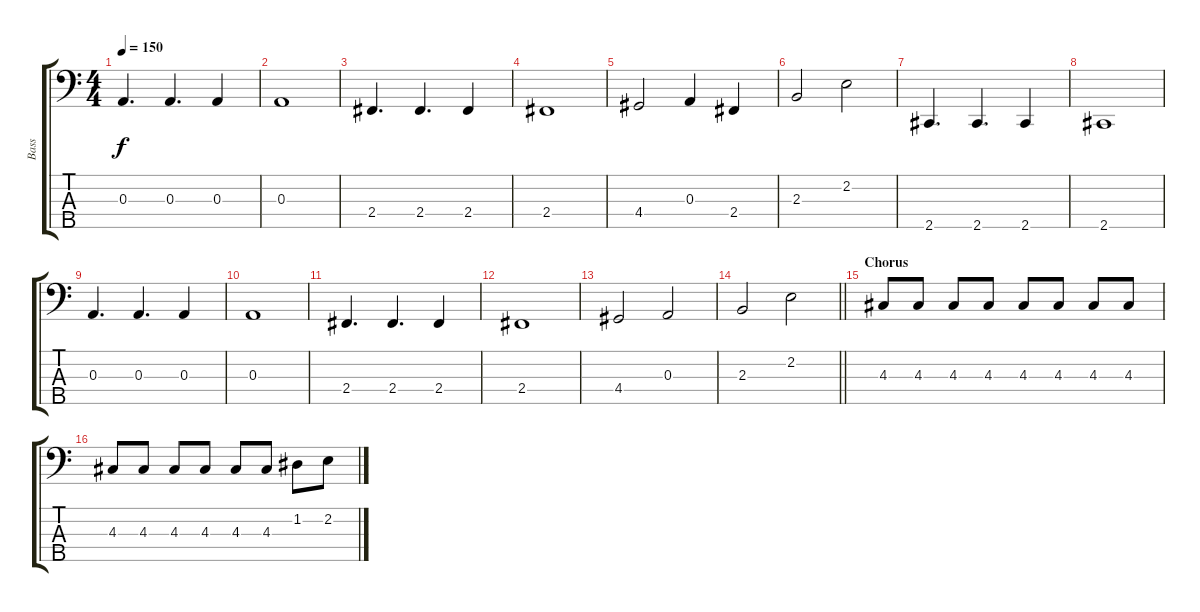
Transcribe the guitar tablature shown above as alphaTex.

\track ("Bass" "Bass") {instrument electricbassfinger}
\staff {score tabs}
\tuning (G2 D2 A1 E1 B0) {hide}
\ts (4 4)
\tempo 150
\clef f4
\ks c
0.3.4{d dy f} 0.3.4{d} 0.3.4 |
0.3.1 |
2.4.4{d} 2.4.4{d} 2.4.4 |
2.4.1 |
4.4.2 0.3.4 2.4.4 |
2.3.2 2.2.2 |
2.5.4{d} 2.5.4{d} 2.5.4 |
2.5.1 |
0.3.4{d} 0.3.4{d} 0.3.4 |
0.3.1 |
2.4.4{d} 2.4.4{d} 2.4.4 |
2.4.1 |
4.4.2 0.3.2 |
\barLineRight lightlight
2.3.2 2.2.2 |
\section ("" "Chorus")
4.3.8 4.3.8 4.3.8 4.3.8 4.3.8 4.3.8 4.3.8 4.3.8 |
4.3.8 4.3.8 4.3.8 4.3.8 4.3.8 4.3.8 1.2.8 2.2.8
